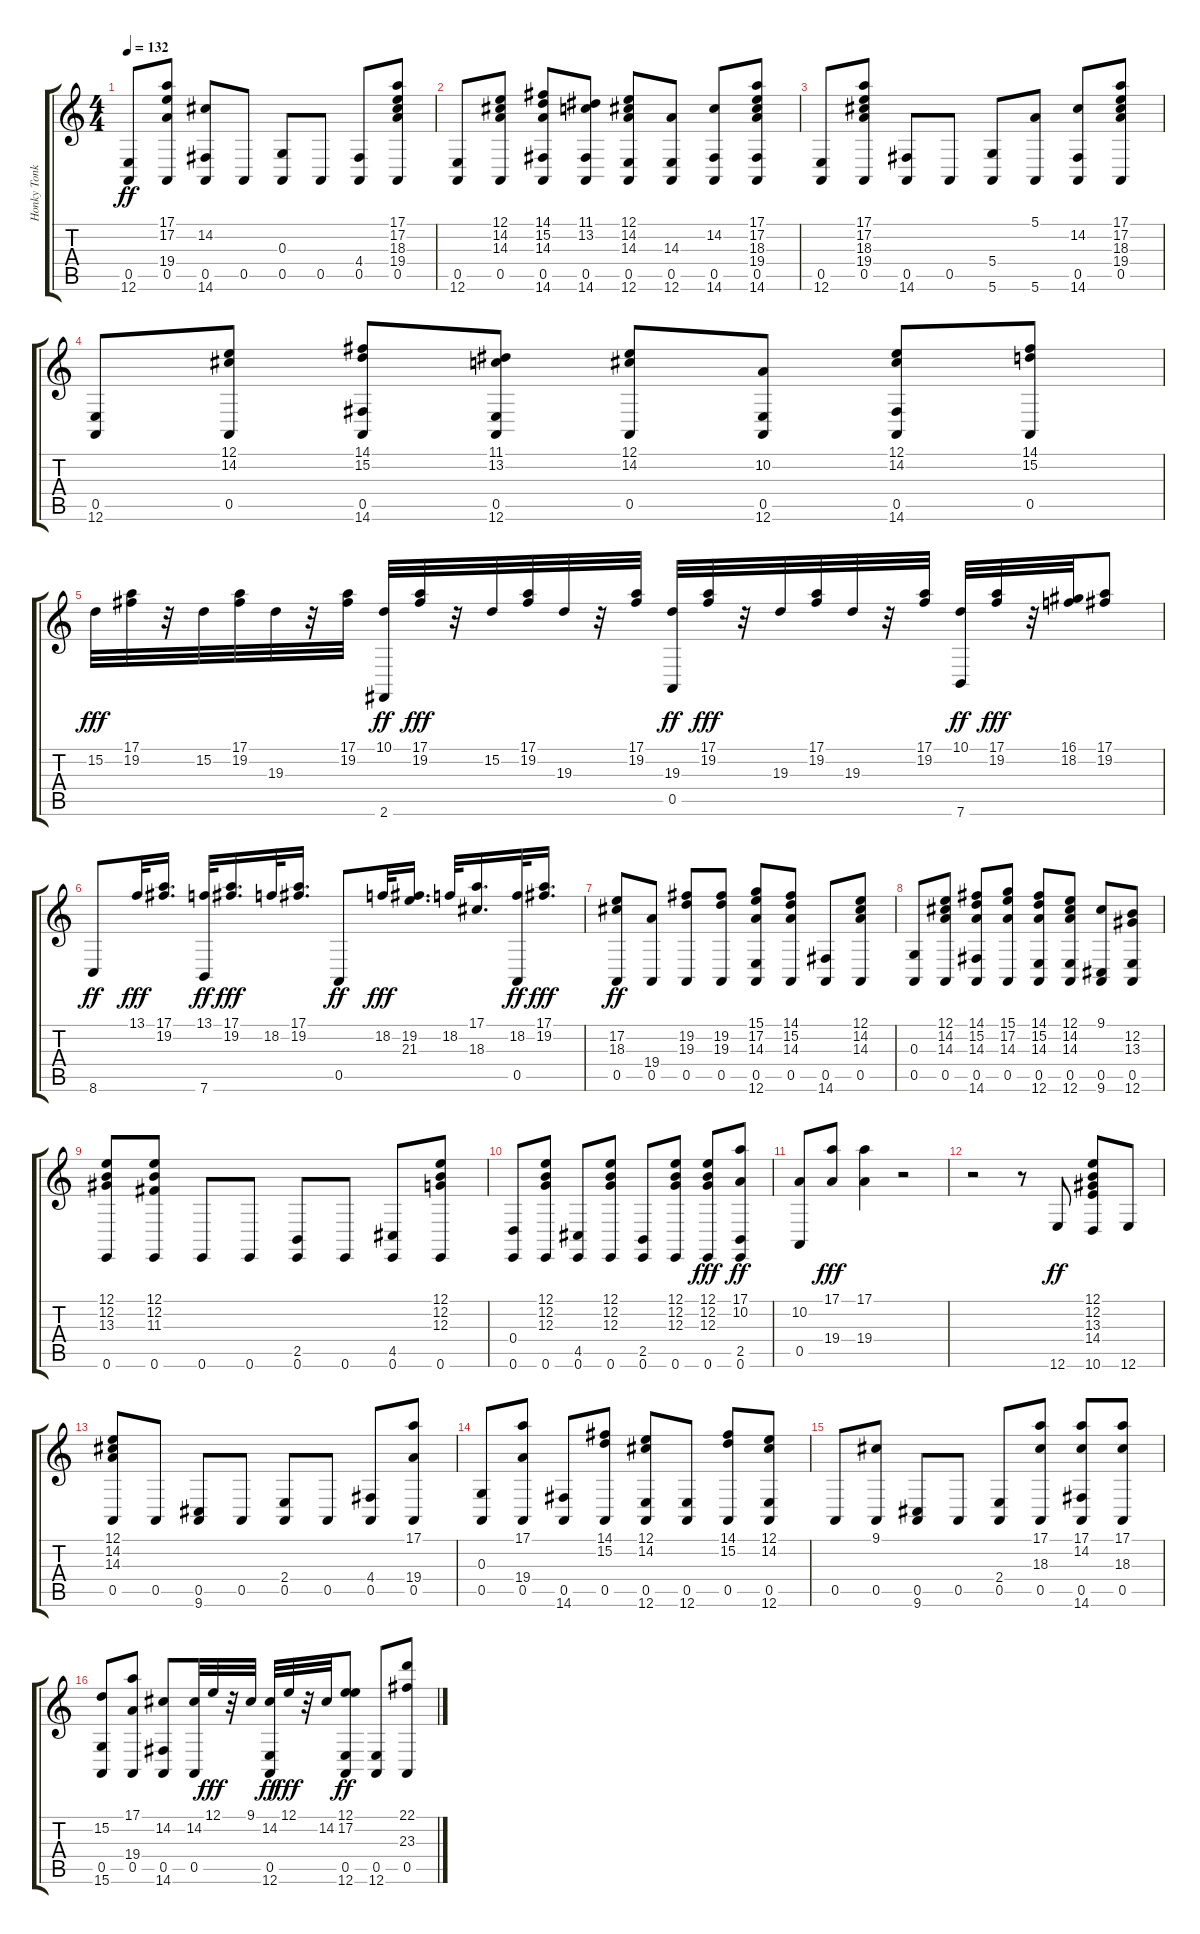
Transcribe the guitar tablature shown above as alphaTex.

\track ("Honky Tonk Piano" "Honky Tonk") {instrument honkytonkpiano}
\staff {score tabs}
\tuning (E4 B3 G3 D3 A2 E2) {hide}
\ts (4 4)
\tempo 132
\clef g2
\ks c
(0.5 12.6).8{dy ff} (17.1 17.2 19.4 0.5).8 (14.2 0.5 14.6).8 0.5.8 (0.3 0.5).8 0.5.8 (4.4 0.5).8 (17.1 17.2 18.3 19.4 0.5).8 |
(0.5 12.6).8 (12.1 14.2 14.3 0.5).8 (14.1 15.2 14.3 0.5 14.6).8 (11.1 13.2 0.5 14.6).8 (12.1 14.2 14.3 0.5 12.6).8 (14.3 0.5 12.6).8 (14.2 0.5 14.6).8 (17.1 17.2 18.3 19.4 0.5 14.6).8 |
(0.5 12.6).8 (17.1 17.2 18.3 19.4 0.5).8 (0.5 14.6).8 0.5.8 (5.4 5.6).8 (5.1 5.6).8 (14.2 0.5 14.6).8 (17.1 17.2 18.3 19.4 0.5).8 |
(0.5 12.6).8 (12.1 14.2 0.5).8 (14.1 15.2 0.5 14.6).8 (11.1 13.2 0.5 12.6).8 (12.1 14.2 0.5).8 (10.2 0.5 12.6).8 (12.1 14.2 0.5 14.6).8 (14.1 15.2 0.5).8 |
15.2.32{dy fff} (17.1 19.2).32 r.32 15.2.32 (17.1 19.2).32 19.3.32 r.32 (17.1 19.2).32 (10.1 2.6).32{dy ff} (17.1 19.2).32{dy fff} r.32 15.2.32 (17.1 19.2).32 19.3.32 r.32 (17.1 19.2).32 (19.3 0.5).32{dy ff} (17.1 19.2).32{dy fff} r.32 19.3.32 (17.1 19.2).32 19.3.32 r.32 (17.1 19.2).32 (10.1 7.6).32{dy ff} (17.1 19.2).32{dy fff} r.32 (16.1 18.2).32 (17.1 19.2).8 |
8.6.8{dy ff} 13.1.32{dy fff} (17.1 19.2).16{d} (13.1 7.6).32{dy ff} (17.1 19.2).16{d dy fff} 18.2.32 (17.1 19.2).16{d} 0.5.8{dy ff} 18.2.32{dy fff} (19.2 21.3).16{d} 18.2.32 (17.1 18.3).16{d} (18.2 0.5).32{dy ff} (17.1 19.2).16{d dy fff} |
(17.2 18.3 0.5).8{dy ff} (19.4 0.5).8 (19.2 19.3 0.5).8 (19.2 19.3 0.5).8 (15.1 17.2 14.3 0.5 12.6).8 (14.1 15.2 14.3 0.5).8 (0.5 14.6).8 (12.1 14.2 14.3 0.5).8 |
(0.3 0.5).8 (12.1 14.2 14.3 0.5).8 (14.1 15.2 14.3 0.5 14.6).8 (15.1 17.2 14.3 0.5).8 (14.1 15.2 14.3 0.5 12.6).8 (12.1 14.2 14.3 0.5 12.6).8 (9.1 0.5 9.6).8 (12.2 13.3 0.5 12.6).8 |
(12.1 12.2 13.3 0.6).8 (12.1 12.2 11.3 0.6).8 0.6.8 0.6.8 (2.5 0.6).8 0.6.8 (4.5 0.6).8 (12.1 12.2 12.3 0.6).8 |
(0.4 0.6).8 (12.1 12.2 12.3 0.6).8 (4.5 0.6).8 (12.1 12.2 12.3 0.6).8 (2.5 0.6).8 (12.1 12.2 12.3 0.6).8 (12.1 12.2 12.3 0.6).8{dy fff} (17.1 10.2 2.5 0.6).8{dy ff} |
(10.2 0.5).8 (17.1 19.4).8{dy fff} (17.1 19.4).4 r.2 |
r.2 r.8 12.6.8{dy ff} (12.1 12.2 13.3 14.4 10.6).8 12.6.8 |
(12.1 14.2 14.3 0.5).8 0.5.8 (0.5 9.6).8 0.5.8 (2.4 0.5).8 0.5.8 (4.4 0.5).8 (17.1 19.4 0.5).8 |
(0.3 0.5).8 (17.1 19.4 0.5).8 (0.5 14.6).8 (14.1 15.2 0.5).8 (12.1 14.2 0.5 12.6).8 (0.5 12.6).8 (14.1 15.2 0.5).8 (12.1 14.2 0.5 12.6).8 |
0.5.8 (9.1 0.5).8 (0.5 9.6).8 0.5.8 (2.4 0.5).8 (17.1 18.3 0.5).8 (17.1 14.2 0.5 14.6).8 (17.1 18.3 0.5).8 |
(15.2 0.5 15.6).8 (17.1 19.4 0.5).8 (14.2 0.5 14.6).8 (14.2 0.5).32 12.1.32{dy fff} r.32 9.1.32 (14.2 0.5 12.6).32{dy ff} 12.1.32{dy fff} r.32 14.2.32 (12.1 17.2 0.5 12.6).8{dy ff} (0.5 12.6).8 (22.1 23.3 0.5).8
